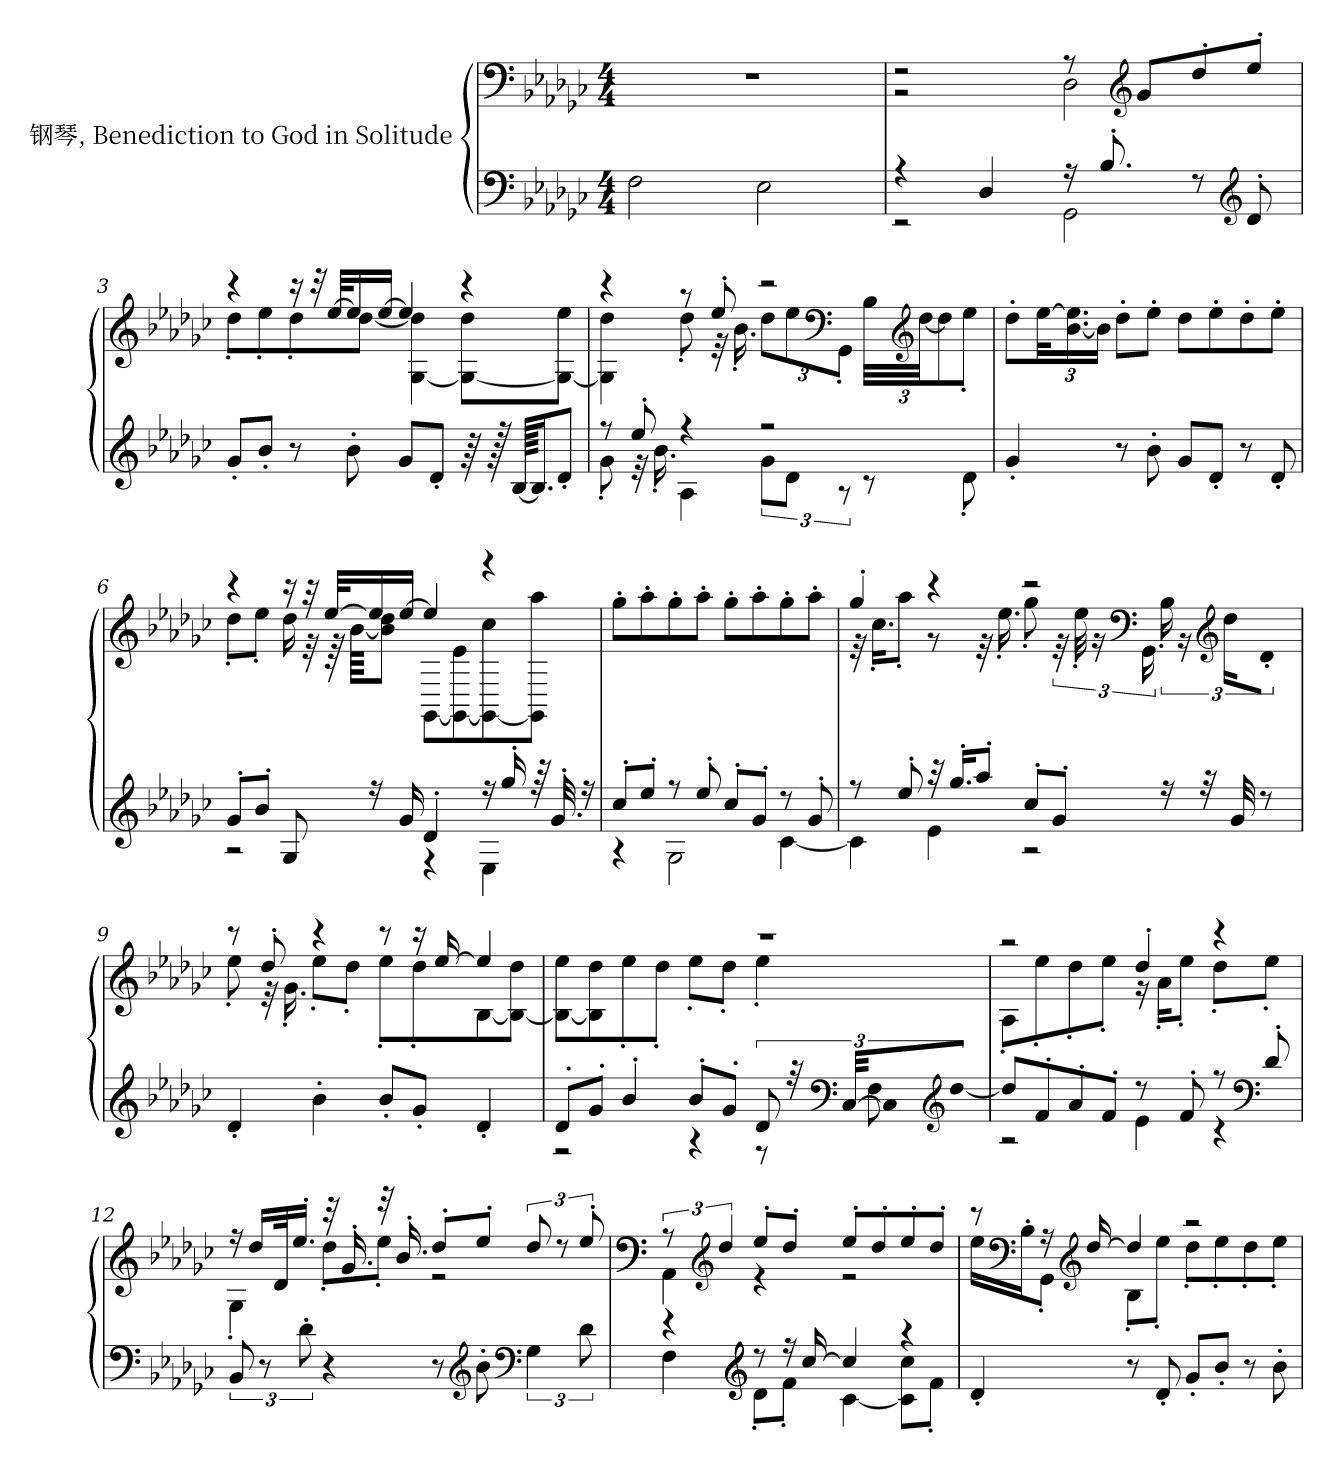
**kern	**kern
*part1	*part1
*staff2	*staff1
*I"钢琴, Benediction to God in Solitude	*
*clefF4	*clefF4
*k[b-e-a-d-g-c-]	*k[b-e-a-d-g-c-]
*M4/4	*M4/4
*MM166	*MM166
=1	=1
2F\	1r
2E-\	.
=2	=2
*^	*^
4r	2r	2r	2r
4D-/	.	.	.
16r	2GG-\	8r	2D-\
8.B-'/	.	.	.
*	*	*clefG2	*
.	.	8g-/L	.
8r	.	8dd-'/	.
*clefG2	*	*	*
8d-'/	.	8ee-'/J	.
*v	*v	*	*
=3	=3	=3
8g-'/L	4r	8dd-'\L
8b-'/J	.	8ee-'\
8r	16r	8dd-'\
.	32r	.
.	[32ee-/KLL	.
8b-'\	16ee-/]	[8dd-\J
.	[16ee-/JJ	.
8g-/L	4ee-/]	[4G-\ 4dd-\]
8d-'/J	.	.
64r	4r	8G-\_ 8dd-\L
128r	.	.
[128B-/KKKLL	.	.
16.B-/J]	.	.
8d-'/J	.	8G-\_ 8ee-\J
!!LO:LB:g=z	!!
=4	=4	=4
*^	*	*
8r	8g-'\	4r	4G-\] 4dd-\
8ee-'/	32r	.	.
.	16.b-'\	.	.
4r	4A-\	8r	8dd-'\
.	.	8ee-'/	32r
.	.	.	16.b-'\
*	*	*	*Xbrackettup
2r	12g-\L	2r	12dd-\L
.	12d-\J	.	12ee-\
*	*	*clefF4	*
.	12r	.	12GG-'\J
.	8r	.	48B-\LLL
*	*	*clefG2	*
.	.	.	[48dd-\JJ
.	.	.	12dd-\]
.	8d-'\	.	8ee-'\J
*v	*v	*	*
*	*v	*v
=5	=5
4g-'/	8dd-'\L
.	[48ee-\KL
.	[24.b-\ 24.ee-\]
.	24b-\JJ]
8r	8dd-'\L
8b-'\	8ee-'\J
8g-/L	8dd-\L
8d-'/J	8ee-'\
8r	8dd-'\
8d-'/	8ee-'\J
!!LO:LB:g=z
=6	=6
*^	*^
8g-'/L	2r	4r	8dd-'\L
8b-'/J	.	.	8ee-'\J
8G-/	.	16r	16dd-\
.	.	32r	32r
.	.	[32ee-/KLL	64r
.	.	.	[64b-\KKKL
16r	.	16ee-/]	8b-\] 8dd-\J
16g-/	.	[16ee-/JJ	.
4d-'/	4r	4ee-/]	[8GG-\L
.	.	.	8GG-\_ 8e-\
16r	4E-\	4r	8GG-\_ 8cc-\
16gg-'/	.	.	.
64r	.	.	8GG-\] 8aa-\J
32.g-'/	.	.	.
16r	.	.	.
*	*	*v	*v
=7	=7	=7
8cc-'/L	4r	8gg-'\L
8ee-'/J	.	8aa-'\
8r	2G-\	8gg-'\
8ee-'/	.	8aa-'\J
8cc-'/L	.	8gg-'\L
8g-'/J	.	8aa-'\
8r	[4c-\	8gg-'\
8g-'/	.	8aa-'\J
!!LO:LB:g=z
=8	=8	=8
*	*	*^
8r	4c-\]	4gg-'/	32r
.	.	.	16.cc-'\KL
8ee-'/	.	.	8aa-'\J
32r	4e-\	4r	8r
16.gg-'/KL	.	.	.
8aa-'/J	.	.	32r
.	.	.	16.ee-'\
8cc-'/L	2r	2r	8gg-'\
*	*	*	*brackettup
8g-'/J	.	.	48r
.	.	.	48ee-'\
.	.	.	24r
*	*	*clefF4	*
.	.	.	24GG-\
16r	.	.	24B-'\
.	.	.	24r
32r	.	.	.
*	*	*clefG2	*
.	.	.	24dd-\KL
32g-/	.	.	.
8r	.	.	8d-'\J
*v	*v	*	*
=9	=9	=9
4d-'/	8r	8ee-'\
.	8dd-'/	32r
.	.	16.g-'\
4b-'\	4r	8ee-'\L
.	.	8dd-'\J
8b-'/L	8r	8ee-'\L
8g-'/J	16r	8dd-'\
.	[16ee-/	.
4d-'/	4ee-/]	[8B-\
.	.	8B-\_ 8dd-\J
!!LO:LB:g=z	!!
=10	=10	=10
*^	*	*
8d-'/L	2r	1r	8B-\_ 8ee-\L
8g-'/J	.	.	8B-\] 8dd-\
4b-'/	.	.	8ee-'\
.	.	.	8dd-'\J
8b-'/L	4r	.	8ee-'\L
8g-'/J	.	.	8dd-'\J
12d-/	8r	.	4ee-'\
48r	.	.	.
*clefF4	*	*	*
[48C-/KLL	.	.	.
16C-/]	8F\	.	.
*clefG2	*	*	*
[16dd-/JJ	.	.	.
=11	=11	=11	=11
8dd-/L]	2r	2r	8A-'\L
8f'/	.	.	8ee-'\
8a-'/	.	.	8dd-'\
8f'/J	.	.	8ee-'\J
8r	4e-\	4dd-'/	16r
.	.	.	16a-'\KL
8f'/	.	.	8ee-'\J
8r	4r	4r	8dd-'\L
*clefF4	*	*	*
8d-'/	.	.	8ee-'\J
*v	*v	*	*
!!LO:LB:g=z	!!
=12	=12	=12
12BB-/	16r	4G-'\
.	16dd-/LL	.
12r	.	.
.	32d-/K	.
.	16.ee-'/JJ	.
12d-'\	.	.
4r	32r	8dd-'\L
.	16.g-'/	.
.	32r	8ee-'\J
.	16.b-'/	.
8r	8dd-'/L	2r
*clefG2	*	*
8b-'\	8ee-'/J	.
*clefF4	*	*
6G-\	12dd-/	.
.	12r	.
12d-\	12ee-'/	.
=13	=13	=13
*	*clefF4	*
*^	*	*
4r	4F\	12r	4AA-\
*	*	*clefG2	*
.	.	6dd-/	.
*clefG2	*	*	*
8r	8d-'\L	8ee-'/L	4r
16r	8f'\J	8dd-'/J	.
[16cc-/	.	.	.
4cc-/]	[4c-\	8ee-'/L	2r
.	.	8dd-'/	.
4r	8c-\] 8cc-\L	8ee-'/	.
.	8f'\J	8dd-'/J	.
*v	*v	*	*
!!LO:PB:g=z	!!
=14	=14	=14
4d-'/	8r	16ee-\LL
*	*clefF4	*
.	.	16B-'\J
.	16r	8GG-'\J
*	*clefG2	*
.	[16dd-/	.
8r	4dd-/]	8B-'\L
8d-'/	.	8ee-'\J
8g-'/L	2r	8dd-'\L
8b-'/J	.	8ee-'\
8r	.	8dd-'\
8b-'\	.	8ee-'\J
*	*v	*v
=	=
*-	*-
